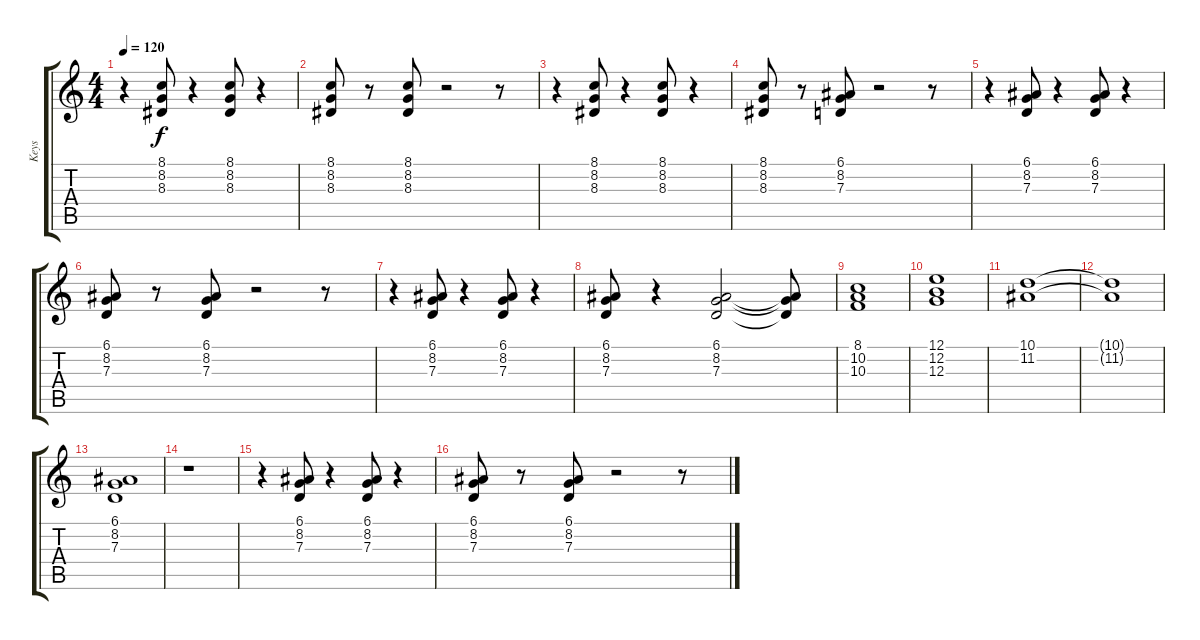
\track ("Keys" "Keys") {instrument rockorgan}
\staff {score tabs}
\tuning (E4 B3 G3 D3 A2 E2) {hide}
\ts (4 4)
\tempo 120
\clef g2
\ks c
r.4{dy f} (8.1 8.2 8.3).8 r.4 (8.1 8.2 8.3).8 r.4 |
(8.1 8.2 8.3).8 r.8 (8.1 8.2 8.3).8 r.2 r.8 |
r.4 (8.1 8.2 8.3).8 r.4 (8.1 8.2 8.3).8 r.4 |
(8.1 8.2 8.3).8 r.8 (6.1 8.2 7.3).8 r.2 r.8 |
r.4 (6.1 8.2 7.3).8 r.4 (6.1 8.2 7.3).8 r.4 |
(6.1 8.2 7.3).8 r.8 (6.1 8.2 7.3).8 r.2 r.8 |
r.4 (6.1 8.2 7.3).8 r.4 (6.1 8.2 7.3).8 r.4 |
(6.1 8.2 7.3).8 r.4 (6.1 8.2 7.3).2 (6.1{t} 8.2{t} 7.3{t}).8 |
(8.1 10.2 10.3).1 |
(12.1 12.2 12.3).1 |
(10.1 11.2).1 |
(10.1{t} 11.2{t}).1 |
(6.1 8.2 7.3).1 |
r.1 |
r.4 (6.1 8.2 7.3).8 r.4 (6.1 8.2 7.3).8 r.4 |
(6.1 8.2 7.3).8 r.8 (6.1 8.2 7.3).8 r.2 r.8
